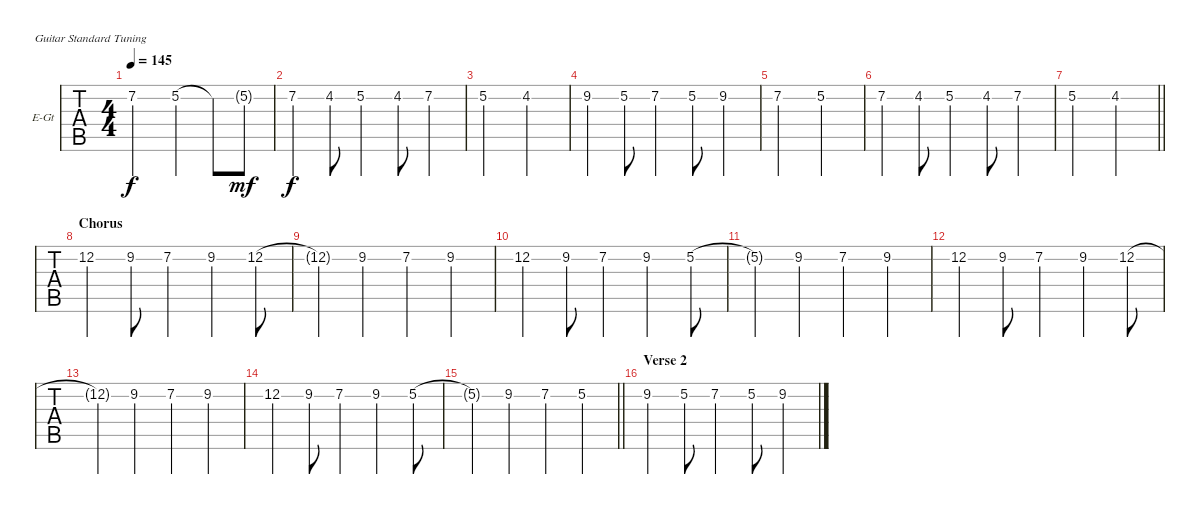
\bracketExtendMode groupsimilarinstruments
\firstSystemTrackNameOrientation horizontal
\otherSystemsTrackNameOrientation horizontal
\track ("Nick" "E-Gt") {instrument electricguitarjazz}
\staff {tabs}
\tuning (E4 B3 G3 D3 A2 E2)
\ts (4 4)
\tempo 145
\clef g2
\ks c
7.2.2{dy f} 5.2.4 5.2{t}.8 5.2{g}.8{dy mf} |
7.2.4{dy f} 4.2.8 5.2.4 4.2.8 7.2.4 |
5.2.2 4.2.2 |
9.2.4 5.2.8 7.2.4 5.2.8 9.2.4 |
7.2.2 5.2.2 |
7.2.4 4.2.8 5.2.4 4.2.8 7.2.4 |
\barLineRight lightlight
5.2.2 4.2.2 |
\section ("" "Chorus")
12.2.4 9.2.8 7.2.4 9.2.4 12.2.8 |
12.2{t}.4 9.2.4 7.2.4 9.2.4 |
12.2.4 9.2.8 7.2.4 9.2.4 5.2.8 |
5.2{t}.4 9.2.4 7.2.4 9.2.4 |
12.2.4 9.2.8 7.2.4 9.2.4 12.2.8 |
12.2{t}.4 9.2.4 7.2.4 9.2.4 |
12.2.4 9.2.8 7.2.4 9.2.4 5.2.8 |
\barLineRight lightlight
5.2{t}.4 9.2.4 7.2.4 5.2.4 |
\section ("" "Verse 2")
9.2.4 5.2.8 7.2.4 5.2.8 9.2.4
